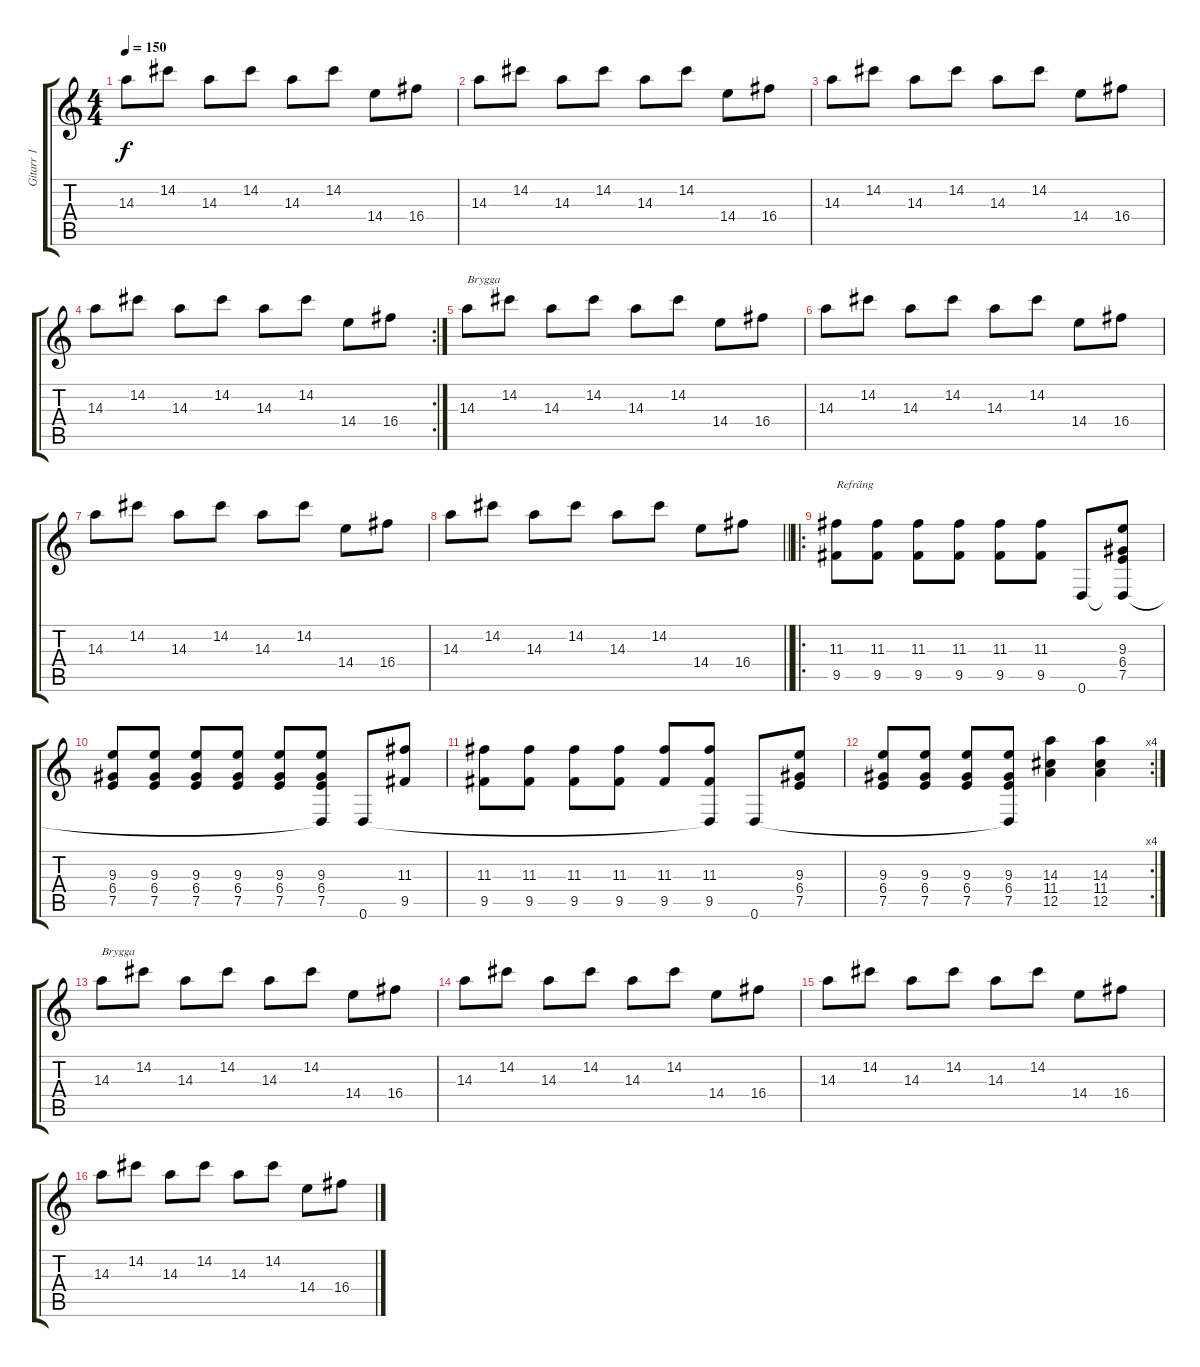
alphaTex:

\track ("Gitarr 1" "Gitarr 1") {instrument distortionguitar}
\staff {score tabs}
\tuning (E4 B3 G3 D3 A2 D2) {hide}
\ts (4 4)
\tempo 150
\clef g2
\ks c
14.3.8{dy f} 14.2.8 14.3.8 14.2.8 14.3.8 14.2.8 14.4.8 16.4.8 |
14.3.8 14.2.8 14.3.8 14.2.8 14.3.8 14.2.8 14.4.8 16.4.8 |
14.3.8 14.2.8 14.3.8 14.2.8 14.3.8 14.2.8 14.4.8 16.4.8 |
\rc 2
14.3.8 14.2.8 14.3.8 14.2.8 14.3.8 14.2.8 14.4.8 16.4.8 |
14.3.8{txt "Brygga"} 14.2.8 14.3.8 14.2.8 14.3.8 14.2.8 14.4.8 16.4.8 |
14.3.8 14.2.8 14.3.8 14.2.8 14.3.8 14.2.8 14.4.8 16.4.8 |
14.3.8 14.2.8 14.3.8 14.2.8 14.3.8 14.2.8 14.4.8 16.4.8 |
\barLineRight lightlight
14.3.8 14.2.8 14.3.8 14.2.8 14.3.8 14.2.8 14.4.8 16.4.8 |
\ro
(11.3 9.5).8{txt "Refräng"} (11.3 9.5).8 (11.3 9.5).8 (11.3 9.5).8 (11.3 9.5).8 (11.3 9.5).8 0.6.8 (9.3 6.4 7.5 0.6{t}).8 |
(9.3 6.4 7.5).8 (9.3 6.4 7.5).8 (9.3 6.4 7.5).8 (9.3 6.4 7.5).8 (9.3 6.4 7.5).8 (9.3 6.4 7.5 0.6{t}).8 0.6.8 (11.3 9.5).8 |
(11.3 9.5).8 (11.3 9.5).8 (11.3 9.5).8 (11.3 9.5).8 (11.3 9.5).8 (11.3 9.5 0.6{t}).8 0.6.8 (9.3 6.4 7.5).8 |
\rc 4
(9.3 6.4 7.5).8 (9.3 6.4 7.5).8 (9.3 6.4 7.5).8 (9.3 6.4 7.5 0.6{t}).8 (14.3 11.4 12.5).4 (14.3 11.4 12.5).4 |
14.3.8{txt "Brygga"} 14.2.8 14.3.8 14.2.8 14.3.8 14.2.8 14.4.8 16.4.8 |
14.3.8 14.2.8 14.3.8 14.2.8 14.3.8 14.2.8 14.4.8 16.4.8 |
14.3.8 14.2.8 14.3.8 14.2.8 14.3.8 14.2.8 14.4.8 16.4.8 |
14.3.8 14.2.8 14.3.8 14.2.8 14.3.8 14.2.8 14.4.8 16.4.8
